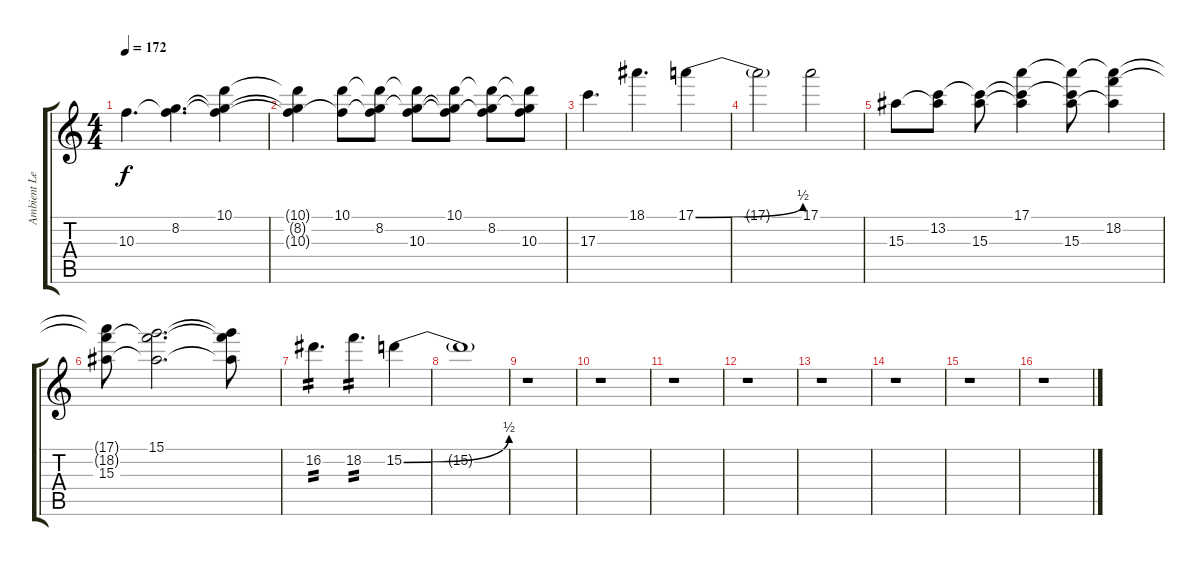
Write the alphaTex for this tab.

\track ("Ambient Lead Guitar" "Ambient Le") {instrument distortionguitar}
\staff {score tabs}
\tuning (E4 B3 G3 D3 A2 D2) {hide}
\ts (4 4)
\tempo 172
\clef g2
\ks c
10.3.4{d dy f} (8.2 10.3{t}).4{d} (10.1 8.2{t} 10.3{t}).4 |
(10.1{t} 8.2{t} 10.3{t}).4 (10.1 10.3{t}).8 (10.1{t} 8.2 10.3{t}).8 (10.1{t} 8.2{t} 10.3).8 (10.1 8.2{t} 10.3{t}).8 (10.1{t} 8.2 10.3{t}).8 (10.1{t} 8.2{t} 10.3).8 |
17.3.4{d} 18.1.4{d} 17.1{be (bend 0 0 60 2)}.4 |
17.1{t}.2 17.1.2 |
15.3.8 (13.2 15.3{t}).8 (13.2{t} 15.3).8 (17.1 13.2{t} 15.3{t}).4 (17.1{t} 13.2{t} 15.3).8 (17.1{t} 18.2 15.3{t}).4 |
(17.1{t} 18.2{t} 15.3).8 (15.1 18.2{t} 15.3{t}).2{d} (15.1{t} 18.2{t} 15.3{t}).8 |
16.2.4{d tp 2} 18.2.4{d tp 2} 15.2{be (bend 0 0 60 2)}.4 |
15.2{t}.1 |
r.1 |
r.1 |
r.1 |
r.1 |
r.1 |
r.1 |
r.1 |
r.1
